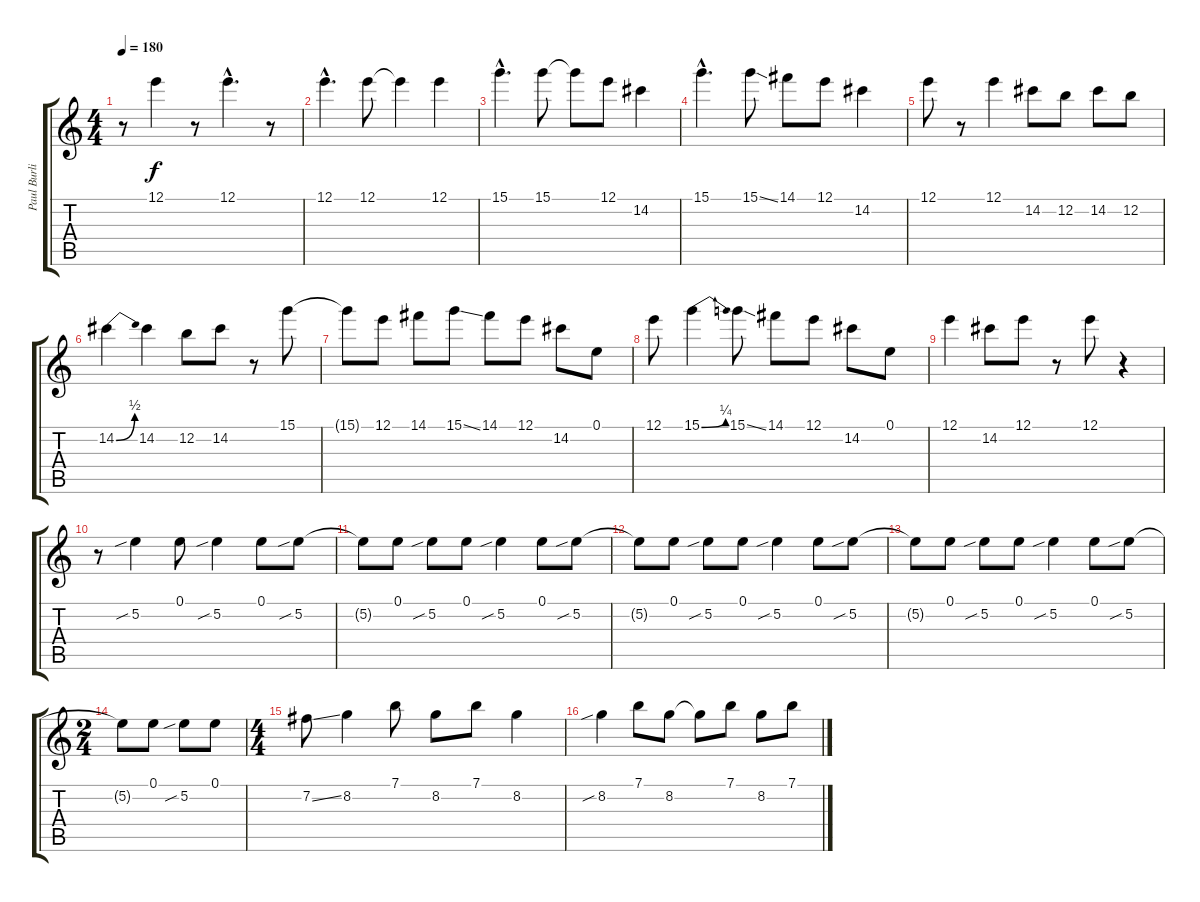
\track ("Paul Burlison" "Paul Burli") {instrument electricguitarclean}
\staff {score tabs}
\tuning (E4 B3 G3 D3 A2 E2) {hide}
\ts (4 4)
\tempo 180
\clef g2
\ks c
r.8{dy f} 12.1.4 r.8 12.1{hac}.4{d} r.8 |
12.1{hac}.4{d} 12.1.8 12.1{t}.4 12.1.4 |
15.1{hac}.4{d} 15.1.8 15.1{t}.8 12.1.8 14.2.4 |
15.1{hac}.4{d} 15.1{ss}.8 14.1.8 12.1.8 14.2.4 |
12.1.8 r.8 12.1.4 14.2.8 12.2.8 14.2.8 12.2.8 |
14.2{be (bend 0 0 60 2)}.4 14.2.4 12.2.8 14.2.8 r.8 15.1.8 |
15.1{t}.8 12.1.8 14.1.8 15.1{ss}.8 14.1.8 12.1.8 14.2.8 0.1.8 |
12.1.8 15.1{be (bend 0 0 60 1)}.4 15.1{ss}.8 14.1.8 12.1.8 14.2.8 0.1.8 |
12.1.4 14.2.8 12.1.8 r.8 12.1.8 r.4 |
r.8 5.2{sib}.4 0.1.8 5.2{sib}.4 0.1.8 5.2{sib}.8 |
5.2{t}.8 0.1.8 5.2{sib}.8 0.1.8 5.2{sib}.4 0.1.8 5.2{sib}.8 |
5.2{t}.8 0.1.8 5.2{sib}.8 0.1.8 5.2{sib}.4 0.1.8 5.2{sib}.8 |
5.2{t}.8 0.1.8 5.2{sib}.8 0.1.8 5.2{sib}.4 0.1.8 5.2{sib}.8 |
\ts (2 4)
5.2{t}.8 0.1.8 5.2{sib}.8 0.1.8 |
\ts (4 4)
7.2{ss}.8 8.2.4 7.1.8 8.2.8 7.1.8 8.2.4 |
8.2{sib}.4 7.1.8 8.2.8 8.2{t}.8 7.1.8 8.2.8 7.1.8
